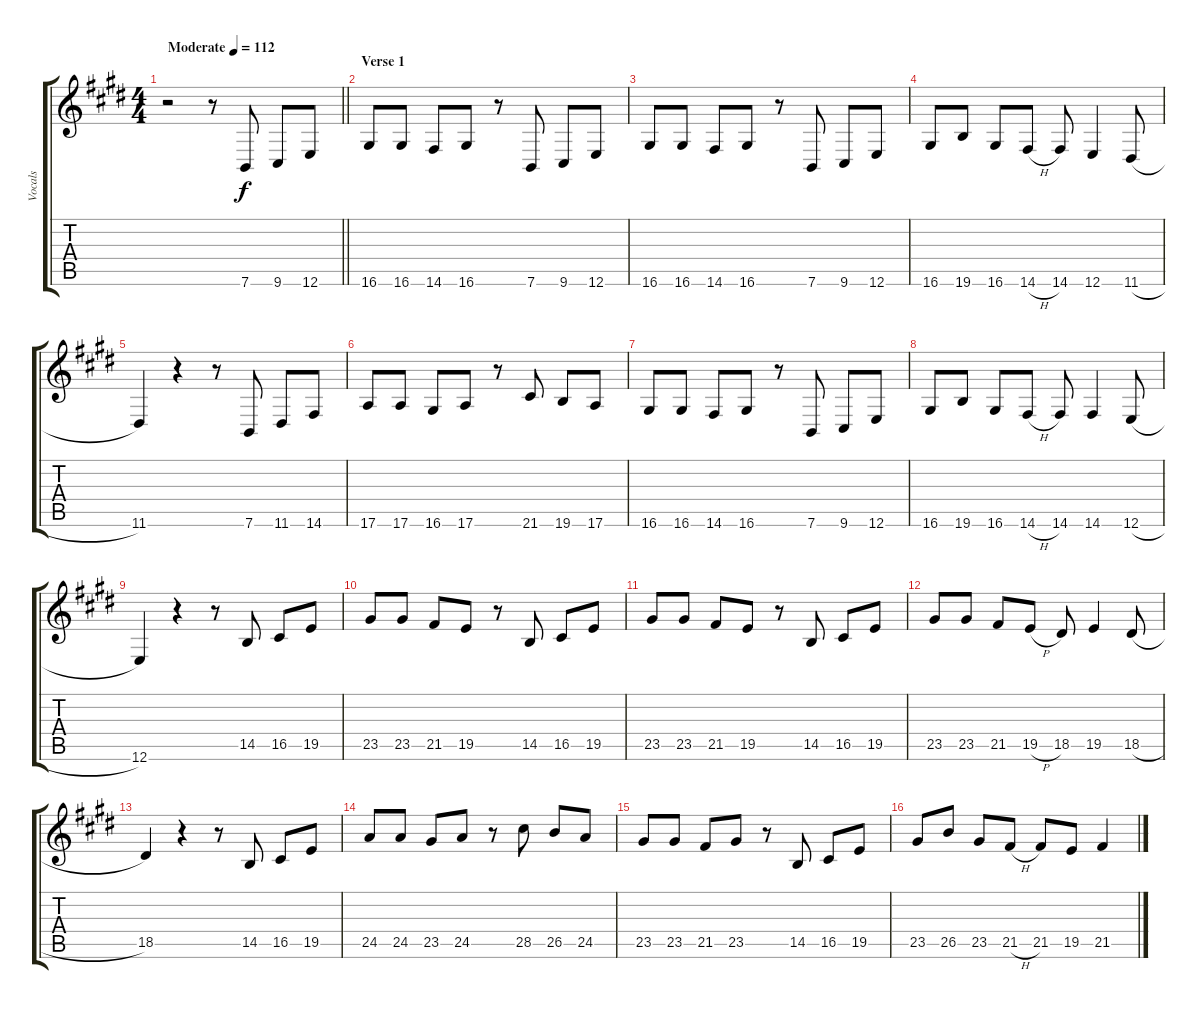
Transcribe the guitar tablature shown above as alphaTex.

\track ("Vocals" "Vocals") {instrument choiraahs}
\staff {score tabs}
\tuning (E4 B3 G3 D3 A2 E2) {hide}
\ts (4 4)
\tempo (112 "Moderate")
\clef g2
\barLineRight lightlight
\ks e
r.2{dy f instrument choiraahs} r.8 7.6.8 9.6.8 12.6.8 |
\section ("" "Verse 1")
16.6.8 16.6.8 14.6.8 16.6.8 r.8 7.6.8 9.6.8 12.6.8 |
16.6.8 16.6.8 14.6.8 16.6.8 r.8 7.6.8 9.6.8 12.6.8 |
16.6.8 19.6.8 16.6.8 14.6{h}.8 14.6.8 12.6.4 11.6{h}.8 |
11.6.4 r.4 r.8 7.6.8 11.6.8 14.6.8 |
17.6.8 17.6.8 16.6.8 17.6.8 r.8 21.6.8 19.6.8 17.6.8 |
16.6.8 16.6.8 14.6.8 16.6.8 r.8 7.6.8 9.6.8 12.6.8 |
16.6.8 19.6.8 16.6.8 14.6{h}.8 14.6.8 14.6.4 12.6{h}.8 |
12.6.4 r.4 r.8 14.5.8 16.5.8 19.5.8 |
23.5.8 23.5.8 21.5.8 19.5.8 r.8 14.5.8 16.5.8 19.5.8 |
23.5.8 23.5.8 21.5.8 19.5.8 r.8 14.5.8 16.5.8 19.5.8 |
23.5.8 23.5.8 21.5.8 19.5{h}.8 18.5.8 19.5.4 18.5{h}.8 |
18.5.4 r.4 r.8 14.5.8 16.5.8 19.5.8 |
24.5.8 24.5.8 23.5.8 24.5.8 r.8 28.5.8 26.5.8 24.5.8 |
23.5.8 23.5.8 21.5.8 23.5.8 r.8 14.5.8 16.5.8 19.5.8 |
23.5.8 26.5.8 23.5.8 21.5{h}.8 21.5.8 19.5.8 21.5.4
